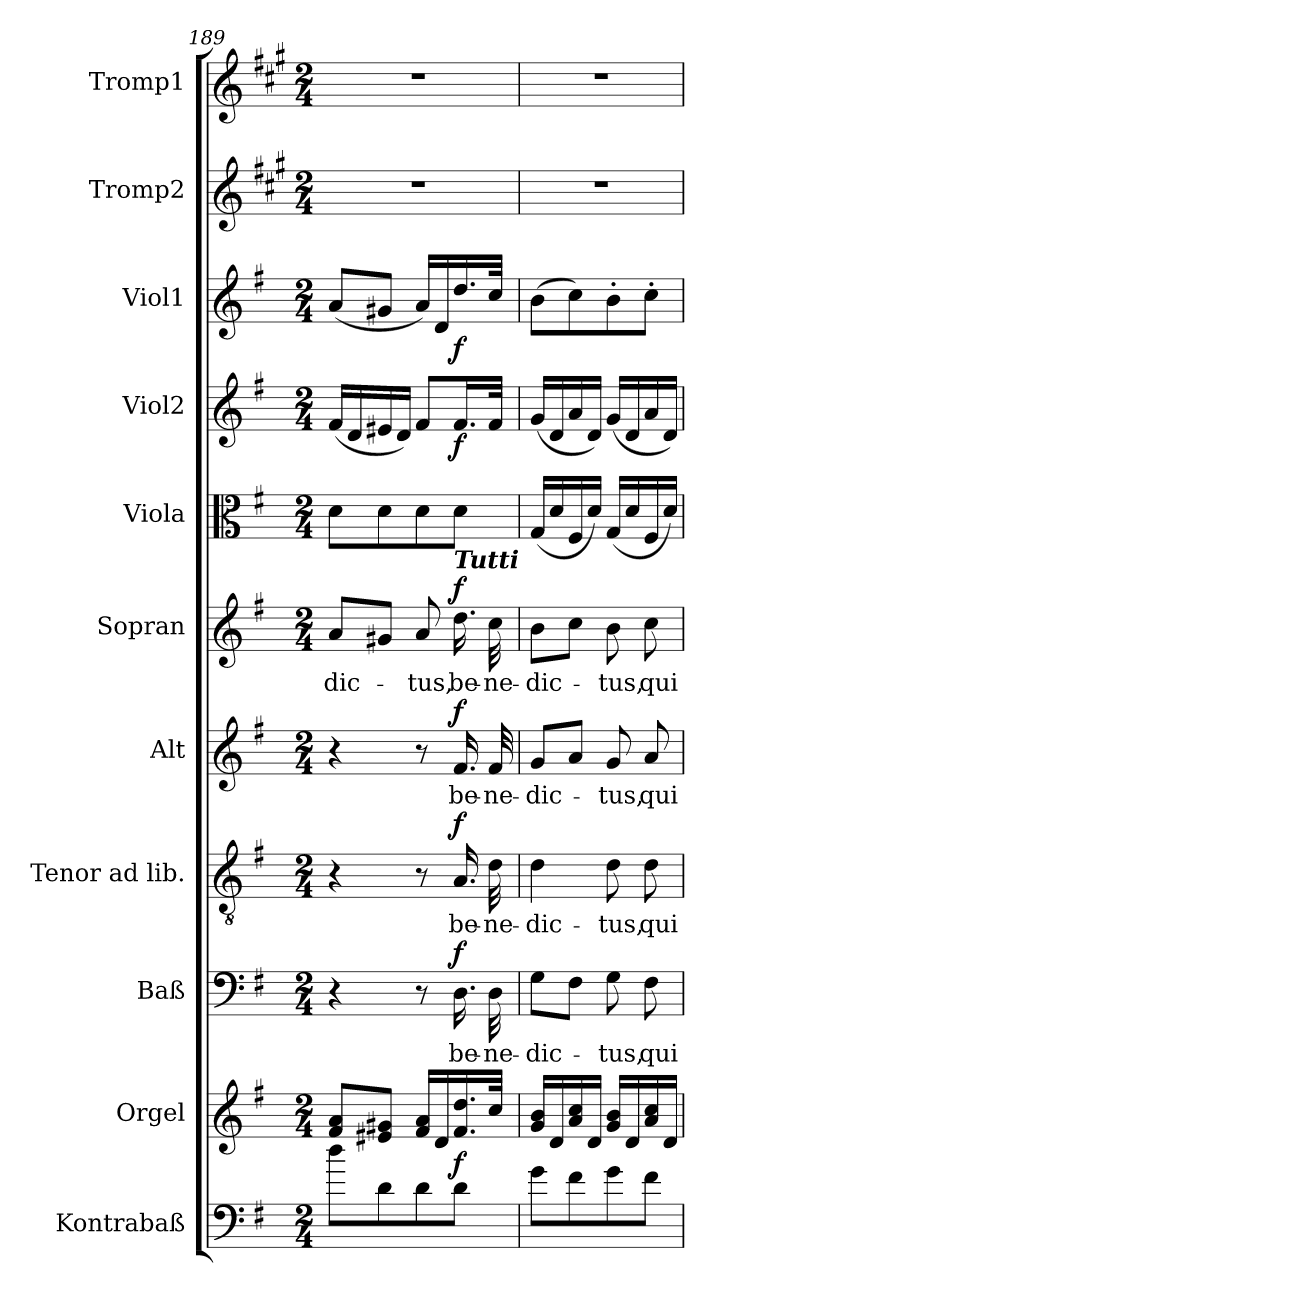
**kern	**dynam	**kern	**kern	**text	**dynam	**kern	**text	**dynam	**kern	**text	**dynam	**kern	**text	**dynam	**kern	**kern	**dynam	**kern	**dynam	**kern	**kern
*part11	*part11	*part10	*part9	*part9	*part9	*part8	*part8	*part8	*part7	*part7	*part7	*part6	*part6	*part6	*part5	*part4	*part4	*part3	*part3	*part2	*part1
*staff11	*staff11	*staff10	*staff9	*staff9	*staff9	*staff8	*staff8	*staff8	*staff7	*staff7	*staff7	*staff6	*staff6	*staff6	*staff5	*staff4	*staff4	*staff3	*staff3	*staff2	*staff1
*I"Kontrabaß	*	*I"Orgel	*I"Baß	*	*	*I"Tenor ad lib.	*	*	*I"Alt	*	*	*I"Sopran	*	*	*I"Viola	*I"Viol2	*	*I"Viol1	*	*I"Tromp2	*I"Tromp1
*	*	*	*	*	*	*	*	*	*	*	*	*	*	*	*I'Vla	*	*	*	*	*	*
!!LO:PB:g=z
*clefF4	*	*clefG2	*clefF4	*	*	*clefGv2	*	*	*clefG2	*	*	*clefG2	*	*	*clefC3	*clefG2	*	*clefG2	*	*clefG2	*clefG2
*ITrd7c12	*	*	*	*	*	*	*	*	*	*	*	*	*	*	*	*	*	*	*	*ITrd1c2	*ITrd1c2
*k[f#]	*	*k[f#]	*k[f#]	*	*	*k[f#]	*	*	*k[f#]	*	*	*k[f#]	*	*	*k[f#]	*k[f#]	*	*k[f#]	*	*k[f#]	*k[f#]
*G:	*	*G:	*G:	*	*	*G:	*	*	*G:	*	*	*G:	*	*	*G:	*G:	*	*G:	*	*G:	*G:
*M2/4	*	*M2/4	*M2/4	*	*	*M2/4	*	*	*M2/4	*	*	*M2/4	*	*	*M2/4	*M2/4	*	*M2/4	*	*M2/4	*M2/4
=189	=189	=189	=189	=189	=189	=189	=189	=189	=189	=189	=189	=189	=189	=189	=189	=189	=189	=189	=189	=189	=189
!	!	!	!	!	!	!	!	!	!	!	!	!	!LO:LY:b	!	!	!	!	!	!	!	!
8d\L	.	8f#/ 8a/L	4r	.	.	4r	.	.	4r	.	.	8a/L	-dic-	.	8d\L	(<16f#/LL	.	(<8a/L	.	2r	2r
.	.	.	.	.	.	.	.	.	.	.	.	.	.	.	.	16d/	.	.	.	.	.
8D\	.	8e#X/ 8g#X/J	.	.	.	.	.	.	.	.	.	8g#X/J	.	.	8d\	16e#X/	.	8g#X/J	.	.	.
.	.	.	.	.	.	.	.	.	.	.	.	.	.	.	.	16d/JJ)	.	.	.	.	.
!	!	!	!	!	!	!	!	!	!	!	!	!	!LO:LY:b	!	!	!	!	!	!	!	!
8D\	.	16f#/ 16a/LL	8r	.	.	8r	.	.	8r	.	.	8a/	-tus,	.	8d\	8f#/L	.	16a/LL)	.	.	.
.	.	16d/	.	.	.	.	.	.	.	.	.	.	.	.	.	.	.	16d/	.	.	.
!	!	!	!	!	!	!	!	!	!	!	!	!LO:TX:a:Bi:t=Tutti	!	!	!	!	!	!	!	!	!
!	!LO:DY:a	!	!	!LO:LY:b	!LO:DY:a	!	!LO:LY:b	!LO:DY:a	!	!LO:LY:b	!LO:DY:a	!	!LO:LY:b	!LO:DY:a	!	!	!LO:DY:b	!	!LO:DY:b	!	!
8D\J	f	16.f#/ 16.dd/	16.D\	be-	f	16.A/	be-	f	16.f#/	be-	f	16.dd\	be-	f	8d\J	16.f#/L	f	16.dd/	f	.	.
!	!	!	!	!LO:LY:b	!	!	!LO:LY:b	!	!	!LO:LY:b	!	!	!LO:LY:b	!	!	!	!	!	!	!	!
.	.	32cc/JJk	32D\	-ne-	.	32d\	-ne-	.	32f#/	-ne-	.	32cc\	-ne-	.	.	32f#/JJk	.	32cc/JJk	.	.	.
=190	=190	=190	=190	=190	=190	=190	=190	=190	=190	=190	=190	=190	=190	=190	=190	=190	=190	=190	=190	=190	=190
!	!	!	!	!LO:LY:b	!	!	!LO:LY:b	!	!	!LO:LY:b	!	!	!LO:LY:b	!	!	!	!	!	!	!	!
8G\L	.	16g/ 16b/LL	8G\L	-dic-	.	4d\	-dic-	.	8g/L	-dic-	.	8b\L	-dic-	.	(<16G/LL	(<16g/LL	.	(>8b\L	.	2r	2r
.	.	16d/	.	.	.	.	.	.	.	.	.	.	.	.	16d/	16d/	.	.	.	.	.
8F#\	.	16a/ 16cc/	8F#\J	.	.	.	.	.	8a/J	.	.	8cc\J	.	.	16F#/	16a/	.	8cc\)	.	.	.
.	.	16d/JJ	.	.	.	.	.	.	.	.	.	.	.	.	16d/JJ)	16d/JJ)	.	.	.	.	.
!	!	!	!	!LO:LY:b	!	!	!LO:LY:b	!	!	!LO:LY:b	!	!	!LO:LY:b	!	!	!	!	!	!	!	!
8G\	.	16g/ 16b/LL	8G\	-tus,	.	8d\	-tus,	.	8g/	-tus,	.	8b\	-tus,	.	(<16G/LL	(<16g/LL	.	8b'>\	.	.	.
.	.	16d/	.	.	.	.	.	.	.	.	.	.	.	.	16d/	16d/	.	.	.	.	.
!	!	!	!	!LO:LY:b	!	!	!LO:LY:b	!	!	!LO:LY:b	!	!	!LO:LY:b	!	!	!	!	!	!	!	!
8F#\J	.	16a/ 16cc/	8F#\	qui	.	8d\	qui	.	8a/	qui	.	8cc\	qui	.	16F#/	16a/	.	8cc'>\J	.	.	.
.	.	16d/JJ	.	.	.	.	.	.	.	.	.	.	.	.	16d/JJ)	16d/JJ)	.	.	.	.	.
=	=	=	=	=	=	=	=	=	=	=	=	=	=	=	=	=	=	=	=	=	=
*-	*-	*-	*-	*-	*-	*-	*-	*-	*-	*-	*-	*-	*-	*-	*-	*-	*-	*-	*-	*-	*-
